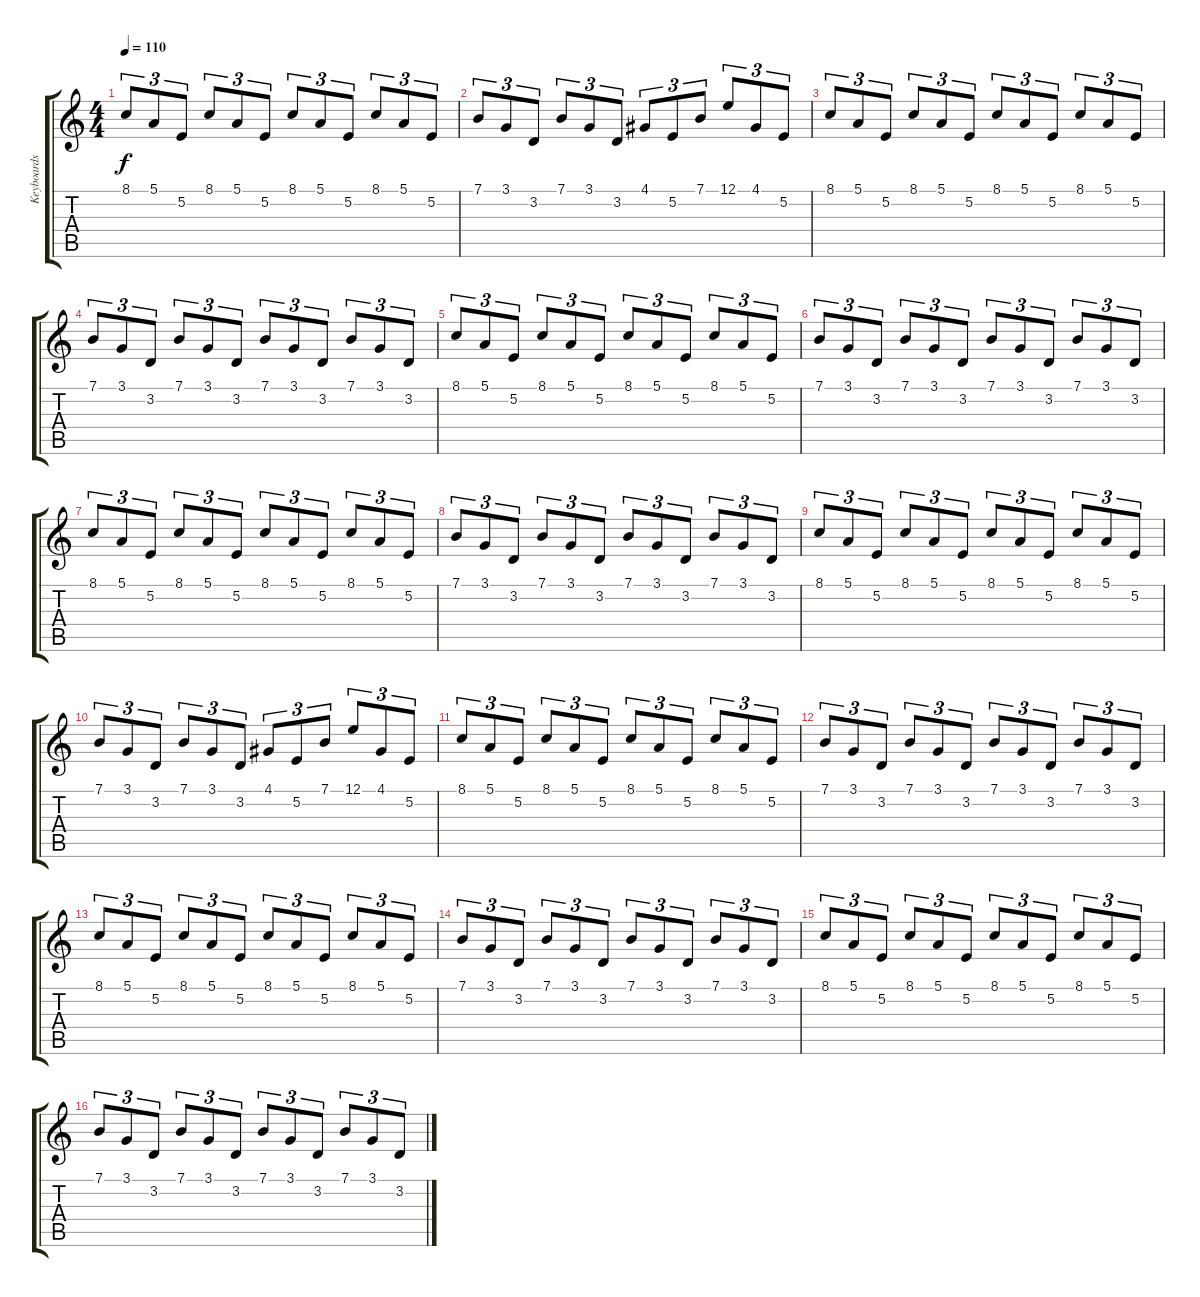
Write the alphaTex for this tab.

\track ("Keyboards" "Keyboards") {instrument churchorgan}
\staff {score tabs}
\tuning (E4 B3 G3 D3 A2 E2) {hide}
\ts (4 4)
\tempo 110
\clef g2
\ks c
8.1.8{tu (3 2) dy f} 5.1.8{tu (3 2)} 5.2.8{tu (3 2)} 8.1.8{tu (3 2)} 5.1.8{tu (3 2)} 5.2.8{tu (3 2)} 8.1.8{tu (3 2)} 5.1.8{tu (3 2)} 5.2.8{tu (3 2)} 8.1.8{tu (3 2)} 5.1.8{tu (3 2)} 5.2.8{tu (3 2)} |
7.1.8{tu (3 2)} 3.1.8{tu (3 2)} 3.2.8{tu (3 2)} 7.1.8{tu (3 2)} 3.1.8{tu (3 2)} 3.2.8{tu (3 2)} 4.1.8{tu (3 2)} 5.2.8{tu (3 2)} 7.1.8{tu (3 2)} 12.1.8{tu (3 2)} 4.1.8{tu (3 2)} 5.2.8{tu (3 2)} |
8.1.8{tu (3 2)} 5.1.8{tu (3 2)} 5.2.8{tu (3 2)} 8.1.8{tu (3 2)} 5.1.8{tu (3 2)} 5.2.8{tu (3 2)} 8.1.8{tu (3 2)} 5.1.8{tu (3 2)} 5.2.8{tu (3 2)} 8.1.8{tu (3 2)} 5.1.8{tu (3 2)} 5.2.8{tu (3 2)} |
7.1.8{tu (3 2)} 3.1.8{tu (3 2)} 3.2.8{tu (3 2)} 7.1.8{tu (3 2)} 3.1.8{tu (3 2)} 3.2.8{tu (3 2)} 7.1.8{tu (3 2)} 3.1.8{tu (3 2)} 3.2.8{tu (3 2)} 7.1.8{tu (3 2)} 3.1.8{tu (3 2)} 3.2.8{tu (3 2)} |
8.1.8{tu (3 2)} 5.1.8{tu (3 2)} 5.2.8{tu (3 2)} 8.1.8{tu (3 2)} 5.1.8{tu (3 2)} 5.2.8{tu (3 2)} 8.1.8{tu (3 2)} 5.1.8{tu (3 2)} 5.2.8{tu (3 2)} 8.1.8{tu (3 2)} 5.1.8{tu (3 2)} 5.2.8{tu (3 2)} |
7.1.8{tu (3 2)} 3.1.8{tu (3 2)} 3.2.8{tu (3 2)} 7.1.8{tu (3 2)} 3.1.8{tu (3 2)} 3.2.8{tu (3 2)} 7.1.8{tu (3 2)} 3.1.8{tu (3 2)} 3.2.8{tu (3 2)} 7.1.8{tu (3 2)} 3.1.8{tu (3 2)} 3.2.8{tu (3 2)} |
8.1.8{tu (3 2)} 5.1.8{tu (3 2)} 5.2.8{tu (3 2)} 8.1.8{tu (3 2)} 5.1.8{tu (3 2)} 5.2.8{tu (3 2)} 8.1.8{tu (3 2)} 5.1.8{tu (3 2)} 5.2.8{tu (3 2)} 8.1.8{tu (3 2)} 5.1.8{tu (3 2)} 5.2.8{tu (3 2)} |
7.1.8{tu (3 2)} 3.1.8{tu (3 2)} 3.2.8{tu (3 2)} 7.1.8{tu (3 2)} 3.1.8{tu (3 2)} 3.2.8{tu (3 2)} 7.1.8{tu (3 2)} 3.1.8{tu (3 2)} 3.2.8{tu (3 2)} 7.1.8{tu (3 2)} 3.1.8{tu (3 2)} 3.2.8{tu (3 2)} |
8.1.8{tu (3 2)} 5.1.8{tu (3 2)} 5.2.8{tu (3 2)} 8.1.8{tu (3 2)} 5.1.8{tu (3 2)} 5.2.8{tu (3 2)} 8.1.8{tu (3 2)} 5.1.8{tu (3 2)} 5.2.8{tu (3 2)} 8.1.8{tu (3 2)} 5.1.8{tu (3 2)} 5.2.8{tu (3 2)} |
7.1.8{tu (3 2)} 3.1.8{tu (3 2)} 3.2.8{tu (3 2)} 7.1.8{tu (3 2)} 3.1.8{tu (3 2)} 3.2.8{tu (3 2)} 4.1.8{tu (3 2)} 5.2.8{tu (3 2)} 7.1.8{tu (3 2)} 12.1.8{tu (3 2)} 4.1.8{tu (3 2)} 5.2.8{tu (3 2)} |
8.1.8{tu (3 2) volume 13} 5.1.8{tu (3 2)} 5.2.8{tu (3 2)} 8.1.8{tu (3 2)} 5.1.8{tu (3 2)} 5.2.8{tu (3 2)} 8.1.8{tu (3 2)} 5.1.8{tu (3 2)} 5.2.8{tu (3 2)} 8.1.8{tu (3 2)} 5.1.8{tu (3 2)} 5.2.8{tu (3 2)} |
7.1.8{tu (3 2)} 3.1.8{tu (3 2)} 3.2.8{tu (3 2)} 7.1.8{tu (3 2)} 3.1.8{tu (3 2)} 3.2.8{tu (3 2)} 7.1.8{tu (3 2)} 3.1.8{tu (3 2)} 3.2.8{tu (3 2)} 7.1.8{tu (3 2)} 3.1.8{tu (3 2)} 3.2.8{tu (3 2)} |
8.1.8{tu (3 2) volume 11} 5.1.8{tu (3 2)} 5.2.8{tu (3 2)} 8.1.8{tu (3 2)} 5.1.8{tu (3 2)} 5.2.8{tu (3 2)} 8.1.8{tu (3 2)} 5.1.8{tu (3 2)} 5.2.8{tu (3 2)} 8.1.8{tu (3 2)} 5.1.8{tu (3 2)} 5.2.8{tu (3 2)} |
7.1.8{tu (3 2)} 3.1.8{tu (3 2)} 3.2.8{tu (3 2)} 7.1.8{tu (3 2)} 3.1.8{tu (3 2)} 3.2.8{tu (3 2)} 7.1.8{tu (3 2)} 3.1.8{tu (3 2)} 3.2.8{tu (3 2)} 7.1.8{tu (3 2)} 3.1.8{tu (3 2)} 3.2.8{tu (3 2)} |
8.1.8{tu (3 2) volume 10} 5.1.8{tu (3 2)} 5.2.8{tu (3 2)} 8.1.8{tu (3 2)} 5.1.8{tu (3 2)} 5.2.8{tu (3 2)} 8.1.8{tu (3 2)} 5.1.8{tu (3 2)} 5.2.8{tu (3 2)} 8.1.8{tu (3 2)} 5.1.8{tu (3 2)} 5.2.8{tu (3 2)} |
7.1.8{tu (3 2)} 3.1.8{tu (3 2)} 3.2.8{tu (3 2)} 7.1.8{tu (3 2)} 3.1.8{tu (3 2)} 3.2.8{tu (3 2)} 7.1.8{tu (3 2)} 3.1.8{tu (3 2)} 3.2.8{tu (3 2)} 7.1.8{tu (3 2)} 3.1.8{tu (3 2)} 3.2.8{tu (3 2)}
